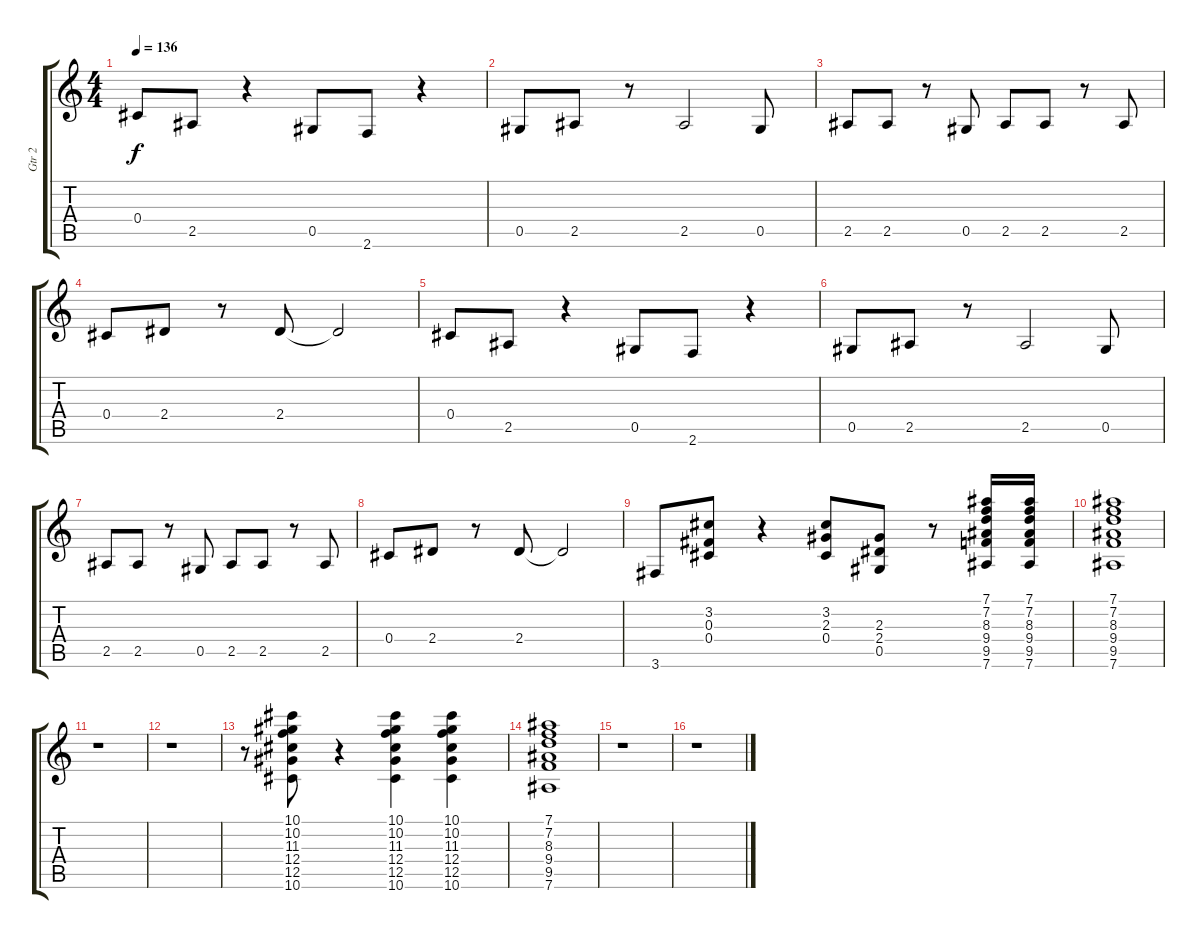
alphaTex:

\track ("Gtr 2" "Gtr 2") {instrument overdrivenguitar}
\staff {score tabs}
\tuning (Eb4 Bb3 Gb3 Db3 Ab2 Eb2) {hide}
\ts (4 4)
\tempo 136
\clef g2
\ks c
0.4.8{dy f} 2.5.8 r.4 0.5.8 2.6.8 r.4 |
0.5.8 2.5.8 r.8 2.5.2 0.5.8 |
2.5.8 2.5.8 r.8 0.5.8 2.5.8 2.5.8 r.8 2.5.8 |
0.4.8 2.4.8 r.8 2.4.8 2.4{t}.2 |
0.4.8 2.5.8 r.4 0.5.8 2.6.8 r.4 |
0.5.8 2.5.8 r.8 2.5.2 0.5.8 |
2.5.8 2.5.8 r.8 0.5.8 2.5.8 2.5.8 r.8 2.5.8 |
0.4.8 2.4.8 r.8 2.4.8 2.4{t}.2 |
3.6.8 (3.2 0.3 0.4).8 r.4 (3.2 2.3 0.4).8 (2.3 2.4 0.5).8 r.8 (7.1 7.2 8.3 9.4 9.5 7.6).16 (7.1 7.2 8.3 9.4 9.5 7.6).16 |
(7.1 7.2 8.3 9.4 9.5 7.6).1 |
r.1 |
r.1 |
r.8 (10.1 10.2 11.3 12.4 12.5 10.6).8 r.4 (10.1 10.2 11.3 12.4 12.5 10.6).4 (10.1 10.2 11.3 12.4 12.5 10.6).4 |
(7.1 7.2 8.3 9.4 9.5 7.6).1 |
r.1 |
r.1
